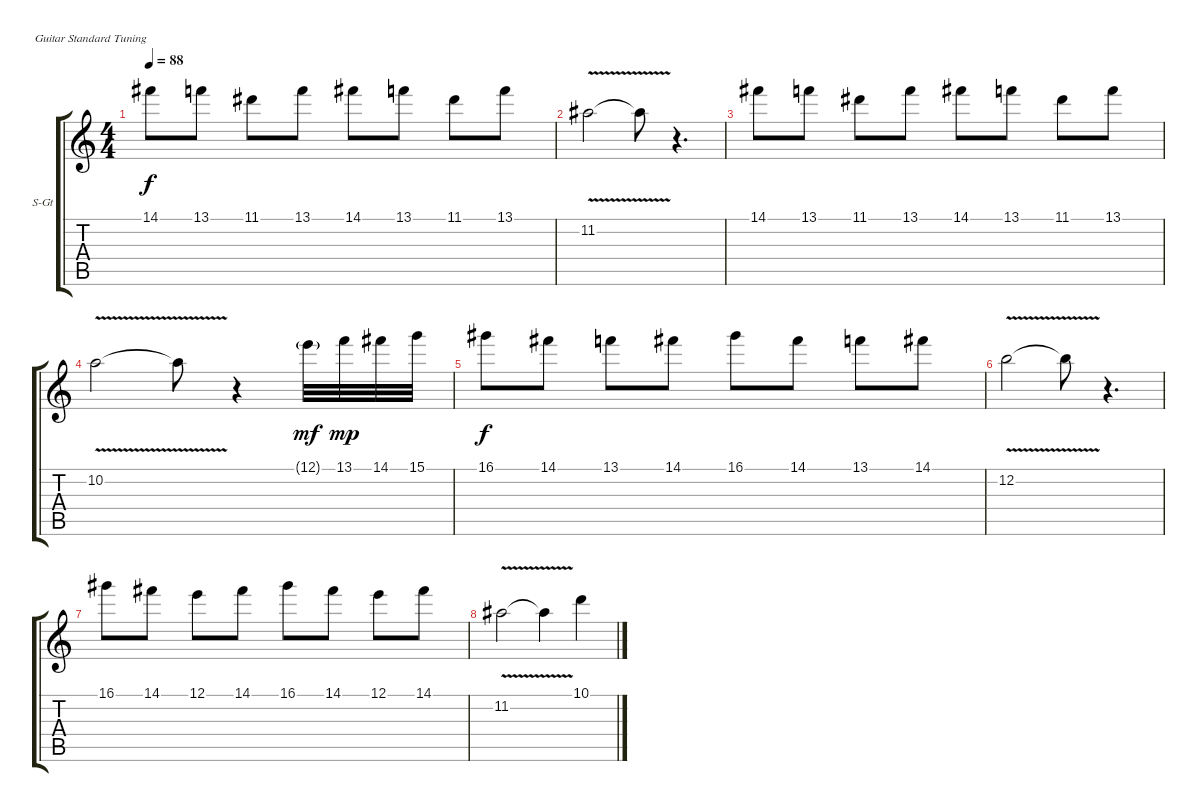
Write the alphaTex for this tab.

\defaultSystemsLayout 4
\bracketExtendMode groupsimilarinstruments
\firstSystemTrackNameOrientation horizontal
\otherSystemsTrackNameOrientation horizontal
\track ("Steel Guitar" "S-Gt") {instrument acousticguitarsteel}
\staff {score tabs}
\tuning (E4 B3 G3 D3 A2 E2)
\ts (4 4)
\tempo 88
\clef g2
\ks c
14.1.8{dy f} 13.1.8 11.1.8 13.1.8 14.1.8 13.1.8 11.1.8 13.1.8 |
11.2{v}.2 11.2{v t}.8 r.4{d} |
14.1.8 13.1.8 11.1.8 13.1.8 14.1.8 13.1.8 11.1.8 13.1.8 |
10.2{v}.2 10.2{v t}.8 r.4 12.1{g}.32{dy mf} 13.1.32{dy mp} 14.1.32 15.1.32 |
16.1.8{dy f} 14.1.8 13.1.8 14.1.8 16.1.8 14.1.8 13.1.8 14.1.8 |
12.2{v}.2 12.2{v t}.8 r.4{d} |
16.1.8 14.1.8 12.1.8 14.1.8 16.1.8 14.1.8 12.1.8 14.1.8 |
11.2{v}.2 11.2{v t}.4 10.1.4
